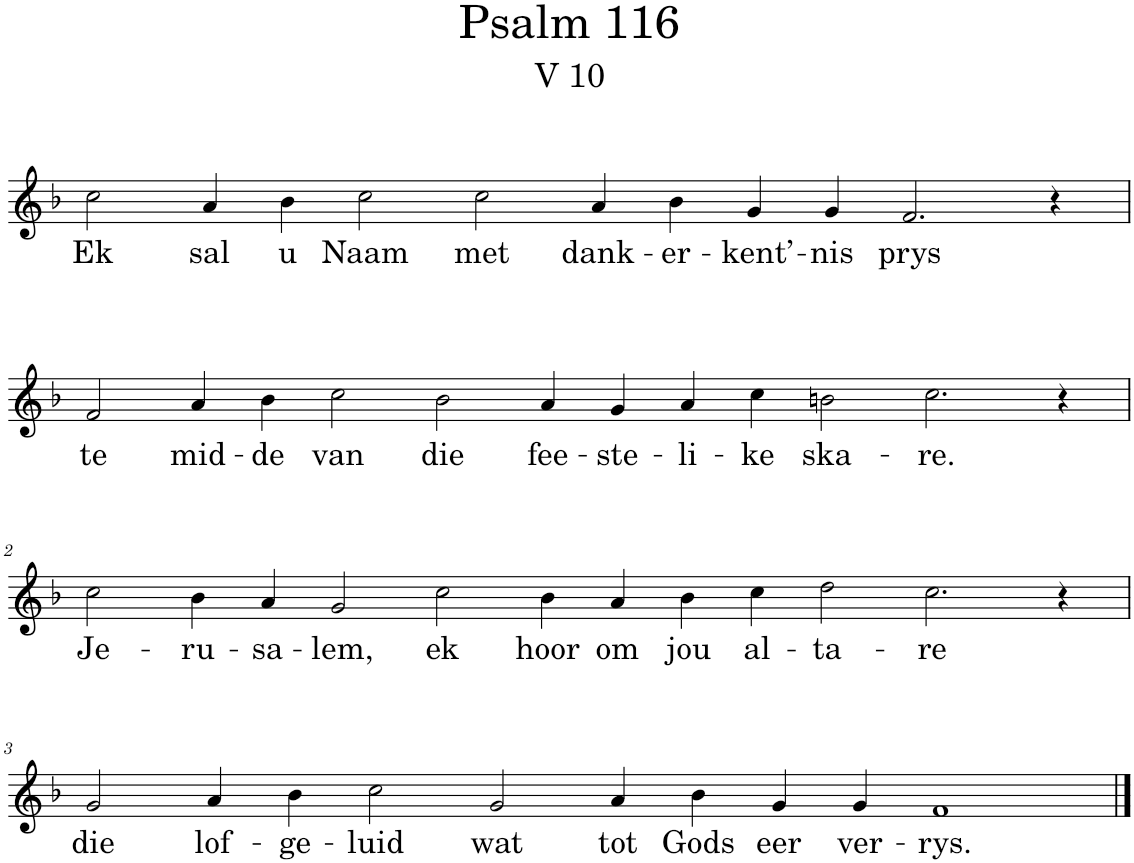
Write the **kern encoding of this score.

**kern	**text
*part1	*part1
*staff1	*staff1
*I"Pipe Organ	*
*I'Org.	*
*clefG2	*
*k[b-]	*
*M18/4	*
=	=
!	!LO:LY:b
2cc\	Ek
!	!LO:LY:b
4a/	sal
!	!LO:LY:b
4b-\	u
!	!LO:LY:b
2cc\	Naam
!	!LO:LY:b
2cc\	met
!	!LO:LY:b
4a/	dank-
!	!LO:LY:b
4b-\	-er-
!	!LO:LY:b
4g/	-kent’-
!	!LO:LY:b
4g/	-nis
!	!LO:LY:b
2.f/	prys
4r	.
!!LO:LB:g=z
=1	=1
!	!LO:LY:b
2f/	te
!	!LO:LY:b
4a/	mid-
!	!LO:LY:b
4b-\	-de
!	!LO:LY:b
2cc\	van
!	!LO:LY:b
2b-\	die
!	!LO:LY:b
4a/	fee-
!	!LO:LY:b
4g/	-ste-
!	!LO:LY:b
4a/	-li-
!	!LO:LY:b
4cc\	-ke
!	!LO:LY:b
2bn\	ska-
!	!LO:LY:b
2.cc\	-re.
4r	.
!!LO:LB:g=z
=2	=2
!	!LO:LY:b
2cc\	Je-
!	!LO:LY:b
4b-\	-ru-
!	!LO:LY:b
4a/	-sa-
!	!LO:LY:b
2g/	-lem,
!	!LO:LY:b
2cc\	ek
!	!LO:LY:b
4b-\	hoor
!	!LO:LY:b
4a/	om
!	!LO:LY:b
4b-\	jou
!	!LO:LY:b
4cc\	al-
!	!LO:LY:b
2dd\	-ta-
!	!LO:LY:b
2.cc\	-re
4r	.
!!LO:LB:g=z
=3	=3
*M16/4	*
!	!LO:LY:b
2g/	die
!	!LO:LY:b
4a/	lof-
!	!LO:LY:b
4b-\	-ge-
!	!LO:LY:b
2cc\	-luid
!	!LO:LY:b
2g/	wat
!	!LO:LY:b
4a/	tot
!	!LO:LY:b
4b-\	Gods
!	!LO:LY:b
4g/	eer
!	!LO:LY:b
4g/	ver-
!	!LO:LY:b
1f	-rys.
==	==
*-	*-
